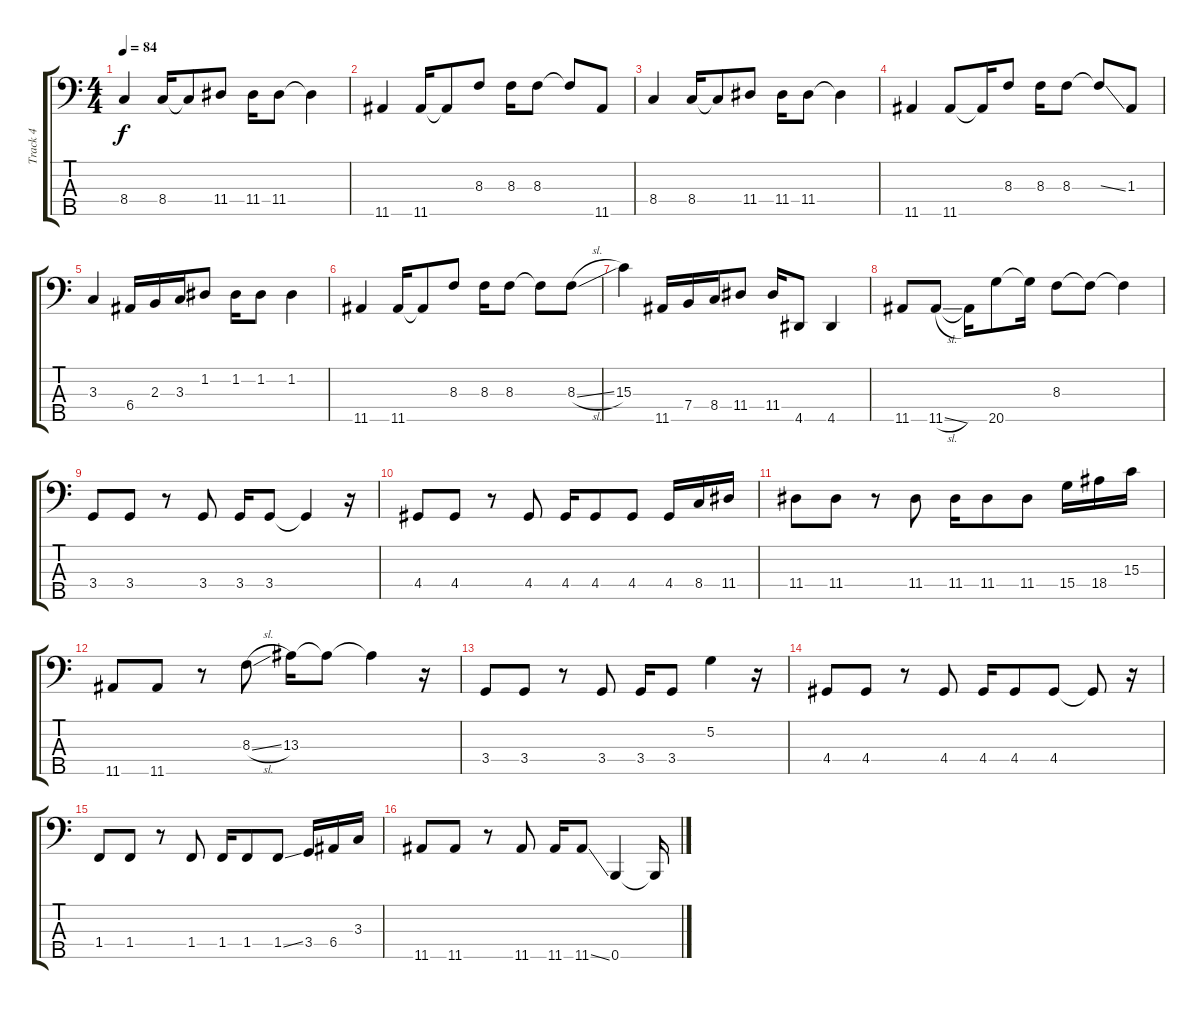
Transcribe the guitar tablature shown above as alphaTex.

\track ("Track 4" "Track 4") {instrument electricbassfinger}
\staff {score tabs}
\tuning (G2 D2 A1 E1 B0) {hide}
\ts (4 4)
\tempo 84
\clef f4
\ks c
8.4.4{dy f} 8.4.16 8.4{t}.8 11.4.8 11.4.16 11.4.8 11.4{t}.4 |
11.5.4 11.5.16 11.5{t}.8 8.3.8 8.3.16 8.3.8 8.3{t}.8 11.5.8 |
8.4.4 8.4.16 8.4{t}.8 11.4.8 11.4.16 11.4.8 11.4{t}.4 |
11.5.4 11.5.8 11.5{t}.16 8.3.8 8.3.16 8.3.8 8.3{ss t}.8 1.3.8 |
3.3.4 6.4.16 2.3.16 3.3.16 1.2.8 1.2.16 1.2.8 1.2.4 |
11.5.4 11.5.16 11.5{t}.8 8.3.8 8.3.16 8.3.8 8.3{t}.8 8.3{sl}.8 |
15.3.4 11.5.16 7.4.16 8.4.16 11.4.8 11.4.16 4.5.8 4.5.4 |
11.5.8 11.5{sl}.8 11.5{t}.16 20.5.8 20.5{t}.16 8.3.8 8.3{t}.8 8.3{t}.4 |
3.4.8 3.4.8 r.8 3.4.8 3.4.16 3.4.8 3.4{t}.4 r.16 |
4.4.8 4.4.8 r.8 4.4.8 4.4.16 4.4.8 4.4.8 4.4.16 8.4.16 11.4.16 |
11.4.8 11.4.8 r.8 11.4.8 11.4.16 11.4.8 11.4.8 15.4.16 18.4.16 15.3.16 |
11.5.8 11.5.8 r.8 8.3{sl}.8 13.3.16 13.3{t}.8 13.3{t}.4 r.16 |
3.4.8 3.4.8 r.8 3.4.8 3.4.16 3.4.8 5.2.4 r.16 |
4.4.8 4.4.8 r.8 4.4.8 4.4.16 4.4.8 4.4.8 4.4{t}.8 r.16 |
1.4.8 1.4.8 r.8 1.4.8 1.4.16 1.4.8 1.4{ss}.8 3.4.16 6.4.16 3.3.16 |
11.5.8 11.5.8 r.8 11.5.8 11.5.16 11.5{ss}.8 0.5.4 0.5{t}.16
